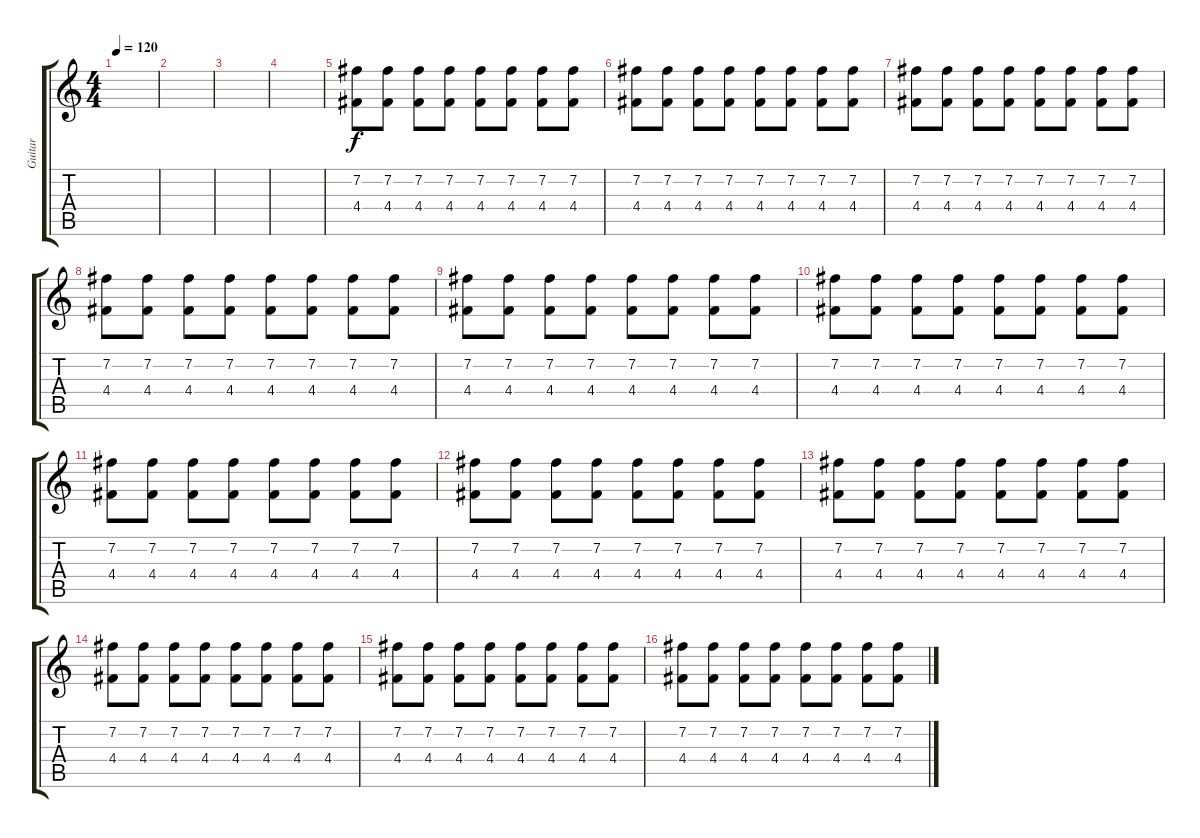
\track ("Guitar" "Guitar") {instrument acousticguitarsteel}
\staff {score tabs}
\tuning (E4 B3 G3 D3 A2 E2) {hide}
\ts (4 4)
\tempo 120
\clef g2
\ks c
|
|
|
|
(7.2 4.4).8{instrument distortionguitar} (7.2 4.4).8 (7.2 4.4).8 (7.2 4.4).8 (7.2 4.4).8 (7.2 4.4).8 (7.2 4.4).8 (7.2 4.4).8 |
(7.2 4.4).8 (7.2 4.4).8 (7.2 4.4).8 (7.2 4.4).8 (7.2 4.4).8 (7.2 4.4).8 (7.2 4.4).8 (7.2 4.4).8 |
(7.2 4.4).8 (7.2 4.4).8 (7.2 4.4).8 (7.2 4.4).8 (7.2 4.4).8 (7.2 4.4).8 (7.2 4.4).8 (7.2 4.4).8 |
(7.2 4.4).8 (7.2 4.4).8 (7.2 4.4).8 (7.2 4.4).8 (7.2 4.4).8 (7.2 4.4).8 (7.2 4.4).8 (7.2 4.4).8 |
(7.2 4.4).8 (7.2 4.4).8 (7.2 4.4).8 (7.2 4.4).8 (7.2 4.4).8 (7.2 4.4).8 (7.2 4.4).8 (7.2 4.4).8 |
(7.2 4.4).8 (7.2 4.4).8 (7.2 4.4).8 (7.2 4.4).8 (7.2 4.4).8 (7.2 4.4).8 (7.2 4.4).8 (7.2 4.4).8 |
(7.2 4.4).8 (7.2 4.4).8 (7.2 4.4).8 (7.2 4.4).8 (7.2 4.4).8 (7.2 4.4).8 (7.2 4.4).8 (7.2 4.4).8 |
(7.2 4.4).8 (7.2 4.4).8 (7.2 4.4).8 (7.2 4.4).8 (7.2 4.4).8 (7.2 4.4).8 (7.2 4.4).8 (7.2 4.4).8 |
(7.2 4.4).8{instrument distortionguitar} (7.2 4.4).8 (7.2 4.4).8 (7.2 4.4).8 (7.2 4.4).8 (7.2 4.4).8 (7.2 4.4).8 (7.2 4.4).8 |
(7.2 4.4).8 (7.2 4.4).8 (7.2 4.4).8 (7.2 4.4).8 (7.2 4.4).8 (7.2 4.4).8 (7.2 4.4).8 (7.2 4.4).8 |
(7.2 4.4).8 (7.2 4.4).8 (7.2 4.4).8 (7.2 4.4).8 (7.2 4.4).8 (7.2 4.4).8 (7.2 4.4).8 (7.2 4.4).8 |
(7.2 4.4).8 (7.2 4.4).8 (7.2 4.4).8 (7.2 4.4).8 (7.2 4.4).8 (7.2 4.4).8 (7.2 4.4).8 (7.2 4.4).8
